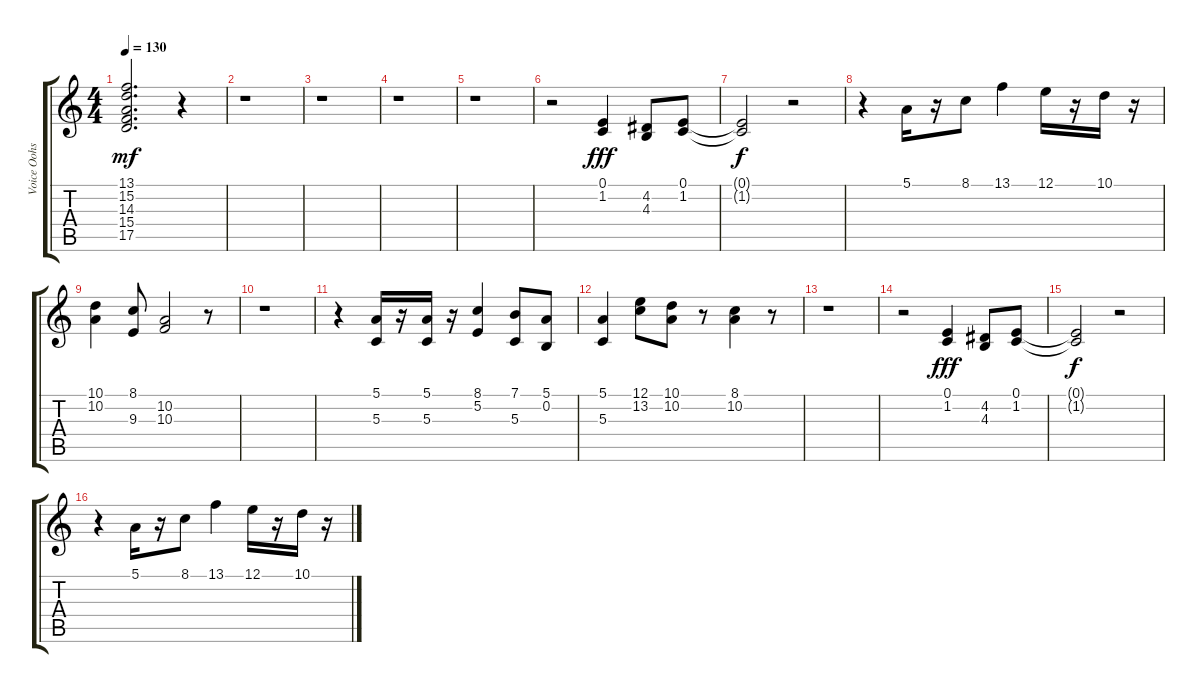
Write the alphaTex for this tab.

\track ("Voice Oohs" "Voice Oohs") {instrument voiceoohs}
\staff {score tabs}
\tuning (E4 B3 G3 D3 A2 E2) {hide}
\ts (4 4)
\tempo 130
\clef g2
\ks c
(13.1 15.2 14.3 15.4 17.5).2{d dy mf} r.4 |
r.1 |
r.1 |
r.1 |
r.1 |
r.2 (0.1 1.2).4{dy fff} (4.2 4.3).8 (0.1 1.2).8 |
(0.1{t} 1.2{t}).2{dy f} r.2 |
r.4 5.1.16 r.16 8.1.8 13.1.4 12.1.16 r.16 10.1.16 r.16 |
(10.1 10.2).4 (8.1 9.3).8 (10.2 10.3).2 r.8 |
r.1 |
r.4 (5.1 5.3).16 r.16 (5.1 5.3).16 r.16 (8.1 5.2).4 (7.1 5.3).8 (5.1 0.2).8 |
(5.1 5.3).4 (12.1 13.2).8 (10.1 10.2).8 r.8 (8.1 10.2).4 r.8 |
r.1 |
r.2 (0.1 1.2).4{dy fff} (4.2 4.3).8 (0.1 1.2).8 |
(0.1{t} 1.2{t}).2{dy f} r.2 |
r.4 5.1.16 r.16 8.1.8 13.1.4 12.1.16 r.16 10.1.16 r.16
